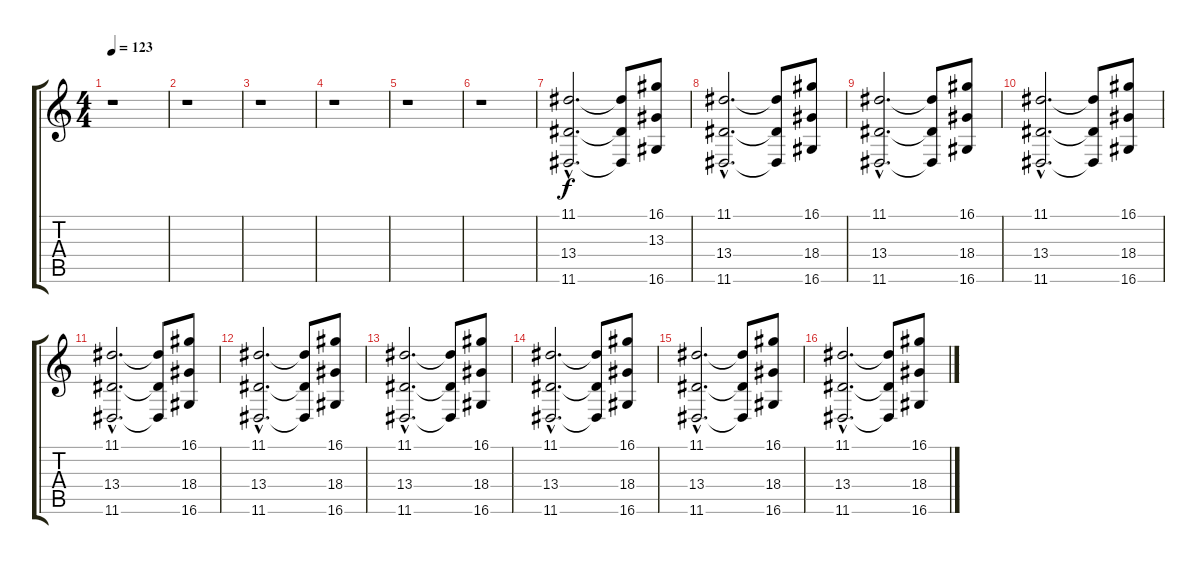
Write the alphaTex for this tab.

\track "" {instrument drawbarorgan}
\staff {score tabs}
\tuning (E4 B3 G3 D3 A2 E2) {hide}
\ts (4 4)
\tempo 123
\clef g2
\ks c
r.1{dy f} |
r.1 |
r.1 |
r.1 |
r.1 |
r.1 |
(11.1{hac} 13.4{hac} 11.6{hac}).2{d} (11.1{t} 13.4{t} 11.6{t}).8 (16.1 13.3 16.6).8 |
(11.1{hac} 13.4{hac} 11.6{hac}).2{d} (11.1{t} 13.4{t} 11.6{t}).8 (16.1 18.4 16.6).8 |
(11.1{hac} 13.4{hac} 11.6{hac}).2{d} (11.1{t} 13.4{t} 11.6{t}).8 (16.1 18.4 16.6).8 |
(11.1{hac} 13.4{hac} 11.6{hac}).2{d} (11.1{t} 13.4{t} 11.6{t}).8 (16.1 18.4 16.6).8 |
(11.1{hac} 13.4{hac} 11.6{hac}).2{d} (11.1{t} 13.4{t} 11.6{t}).8 (16.1 18.4 16.6).8 |
(11.1{hac} 13.4{hac} 11.6{hac}).2{d} (11.1{t} 13.4{t} 11.6{t}).8 (16.1 18.4 16.6).8 |
(11.1{hac} 13.4{hac} 11.6{hac}).2{d} (11.1{t} 13.4{t} 11.6{t}).8 (16.1 18.4 16.6).8 |
(11.1{hac} 13.4{hac} 11.6{hac}).2{d} (11.1{t} 13.4{t} 11.6{t}).8 (16.1 18.4 16.6).8 |
(11.1{hac} 13.4{hac} 11.6{hac}).2{d} (11.1{t} 13.4{t} 11.6{t}).8 (16.1 18.4 16.6).8 |
(11.1{hac} 13.4{hac} 11.6{hac}).2{d} (11.1{t} 13.4{t} 11.6{t}).8 (16.1 18.4 16.6).8
